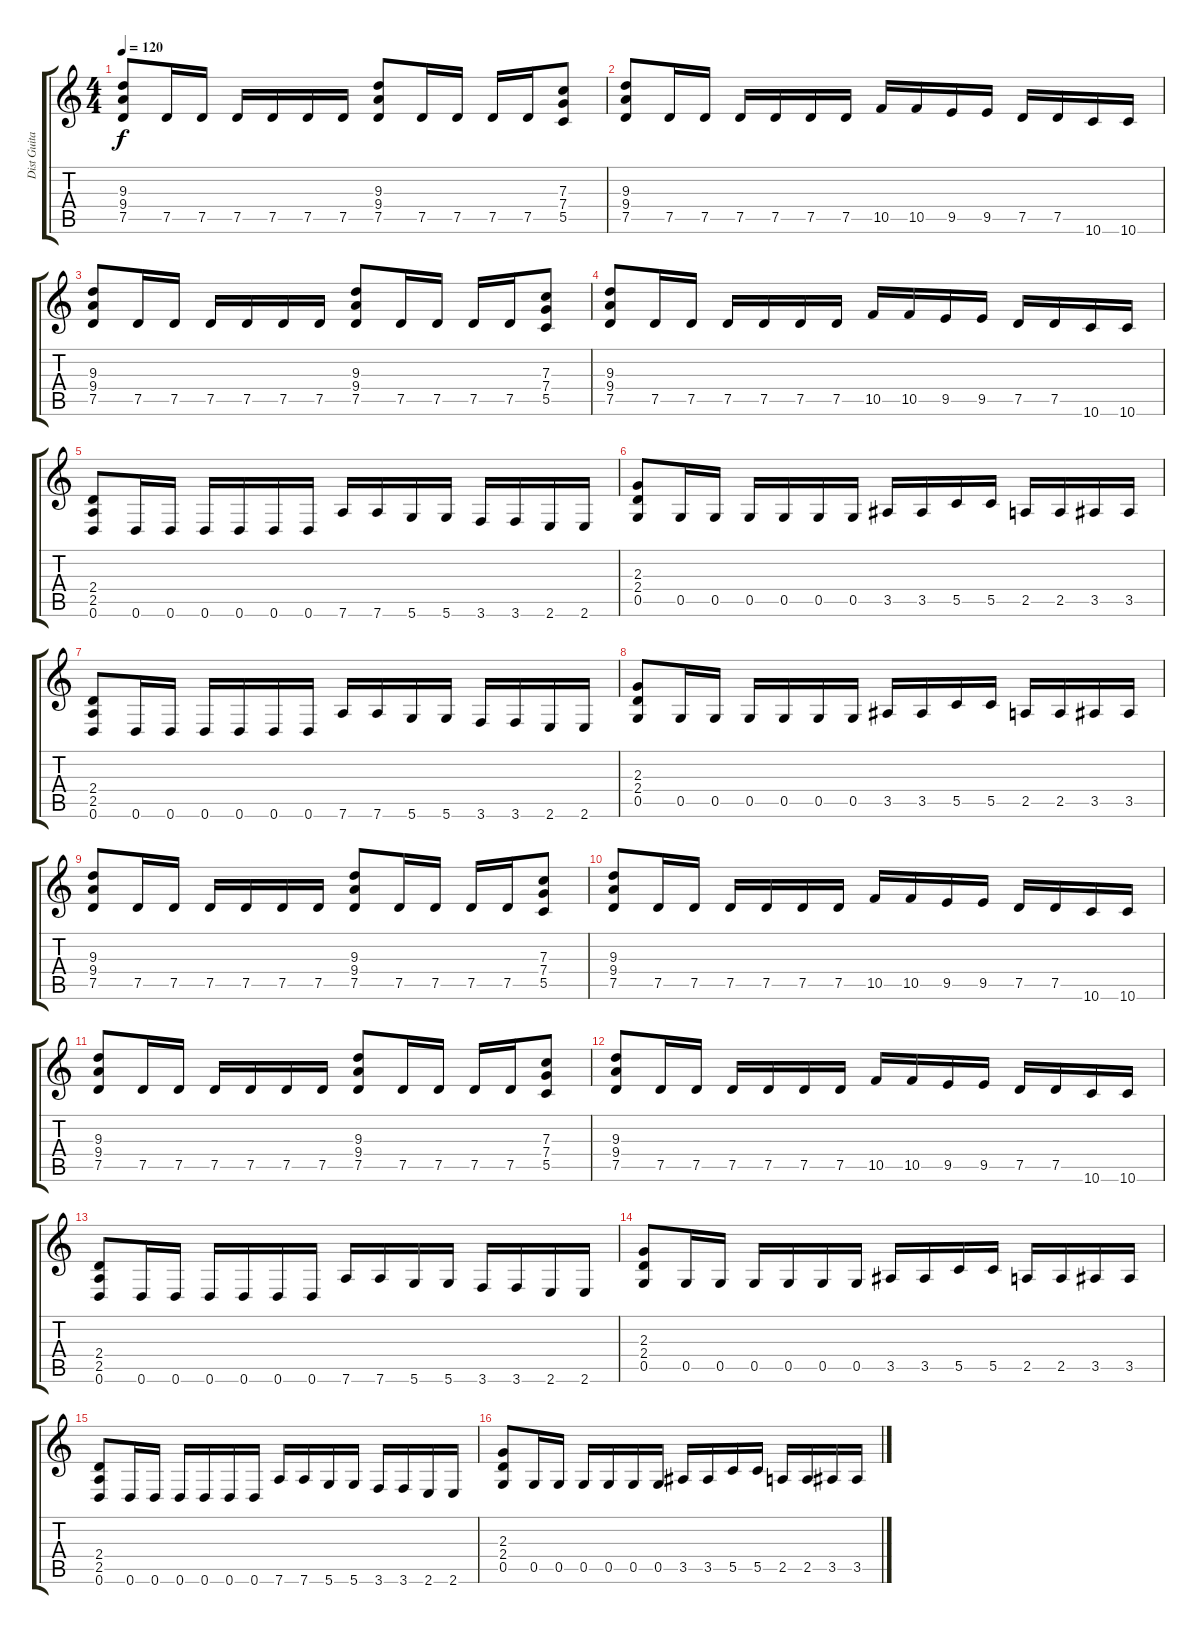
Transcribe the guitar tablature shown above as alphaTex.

\track ("Dist Guitar I" "Dist Guita") {instrument distortionguitar}
\staff {score tabs}
\tuning (D4 A3 F3 C3 G2 D2) {hide}
\ts (4 4)
\tempo 120
\clef g2
\ks c
(9.3 9.4 7.5).8{dy f} 7.5.16 7.5.16 7.5.16 7.5.16 7.5.16 7.5.16 (9.3 9.4 7.5).8 7.5.16 7.5.16 7.5.16 7.5.16 (7.3 7.4 5.5).8 |
(9.3 9.4 7.5).8 7.5.16 7.5.16 7.5.16 7.5.16 7.5.16 7.5.16 10.5.16 10.5.16 9.5.16 9.5.16 7.5.16 7.5.16 10.6.16 10.6.16 |
(9.3 9.4 7.5).8 7.5.16 7.5.16 7.5.16 7.5.16 7.5.16 7.5.16 (9.3 9.4 7.5).8 7.5.16 7.5.16 7.5.16 7.5.16 (7.3 7.4 5.5).8 |
(9.3 9.4 7.5).8 7.5.16 7.5.16 7.5.16 7.5.16 7.5.16 7.5.16 10.5.16 10.5.16 9.5.16 9.5.16 7.5.16 7.5.16 10.6.16 10.6.16 |
(2.4 2.5 0.6).8 0.6.16 0.6.16 0.6.16 0.6.16 0.6.16 0.6.16 7.6.16 7.6.16 5.6.16 5.6.16 3.6.16 3.6.16 2.6.16 2.6.16 |
(2.3 2.4 0.5).8 0.5.16 0.5.16 0.5.16 0.5.16 0.5.16 0.5.16 3.5.16 3.5.16 5.5.16 5.5.16 2.5.16 2.5.16 3.5.16 3.5.16 |
(2.4 2.5 0.6).8 0.6.16 0.6.16 0.6.16 0.6.16 0.6.16 0.6.16 7.6.16 7.6.16 5.6.16 5.6.16 3.6.16 3.6.16 2.6.16 2.6.16 |
(2.3 2.4 0.5).8 0.5.16 0.5.16 0.5.16 0.5.16 0.5.16 0.5.16 3.5.16 3.5.16 5.5.16 5.5.16 2.5.16 2.5.16 3.5.16 3.5.16 |
(9.3 9.4 7.5).8 7.5.16 7.5.16 7.5.16 7.5.16 7.5.16 7.5.16 (9.3 9.4 7.5).8 7.5.16 7.5.16 7.5.16 7.5.16 (7.3 7.4 5.5).8 |
(9.3 9.4 7.5).8 7.5.16 7.5.16 7.5.16 7.5.16 7.5.16 7.5.16 10.5.16 10.5.16 9.5.16 9.5.16 7.5.16 7.5.16 10.6.16 10.6.16 |
(9.3 9.4 7.5).8 7.5.16 7.5.16 7.5.16 7.5.16 7.5.16 7.5.16 (9.3 9.4 7.5).8 7.5.16 7.5.16 7.5.16 7.5.16 (7.3 7.4 5.5).8 |
(9.3 9.4 7.5).8 7.5.16 7.5.16 7.5.16 7.5.16 7.5.16 7.5.16 10.5.16 10.5.16 9.5.16 9.5.16 7.5.16 7.5.16 10.6.16 10.6.16 |
(2.4 2.5 0.6).8 0.6.16 0.6.16 0.6.16 0.6.16 0.6.16 0.6.16 7.6.16 7.6.16 5.6.16 5.6.16 3.6.16 3.6.16 2.6.16 2.6.16 |
(2.3 2.4 0.5).8 0.5.16 0.5.16 0.5.16 0.5.16 0.5.16 0.5.16 3.5.16 3.5.16 5.5.16 5.5.16 2.5.16 2.5.16 3.5.16 3.5.16 |
(2.4 2.5 0.6).8 0.6.16 0.6.16 0.6.16 0.6.16 0.6.16 0.6.16 7.6.16 7.6.16 5.6.16 5.6.16 3.6.16 3.6.16 2.6.16 2.6.16 |
(2.3 2.4 0.5).8 0.5.16 0.5.16 0.5.16 0.5.16 0.5.16 0.5.16 3.5.16 3.5.16 5.5.16 5.5.16 2.5.16 2.5.16 3.5.16 3.5.16
